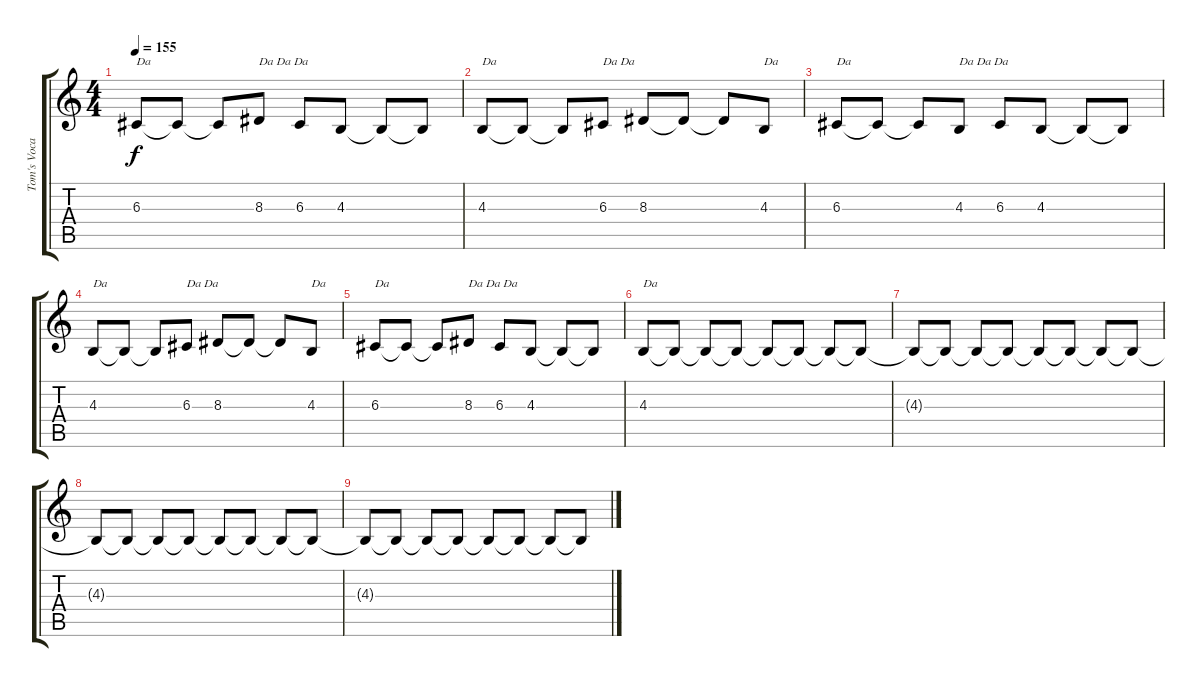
\track ("Tom's Vocals" "Tom's Voca") {instrument clarinet}
\staff {score tabs}
\tuning (E4 B3 G3 D3 A2 E2) {hide}
\ts (4 4)
\tempo 155
\clef g2
\ks c
6.3.8{txt "Da" dy f} 6.3{t}.8 6.3{t}.8 8.3.8{txt "Da Da Da"} 6.3.8 4.3.8 4.3{t}.8 4.3{t}.8 |
4.3.8{txt "Da"} 4.3{t}.8 4.3{t}.8 6.3.8{txt "Da Da"} 8.3.8 8.3{t}.8 8.3{t}.8 4.3.8{txt "Da"} |
6.3.8{txt "Da"} 6.3{t}.8 6.3{t}.8 4.3.8{txt "Da Da Da"} 6.3.8 4.3.8 4.3{t}.8 4.3{t}.8 |
4.3.8{txt "Da"} 4.3{t}.8 4.3{t}.8 6.3.8{txt "Da Da"} 8.3.8 8.3{t}.8 8.3{t}.8 4.3.8{txt "Da"} |
6.3.8{txt "Da"} 6.3{t}.8 6.3{t}.8 8.3.8{txt "Da Da Da"} 6.3.8 4.3.8 4.3{t}.8 4.3{t}.8 |
4.3.8{txt "Da"} 4.3{t}.8 4.3{t}.8 4.3{t}.8 4.3{t}.8 4.3{t}.8 4.3{t}.8 4.3{t}.8 |
4.3{t}.8 4.3{t}.8 4.3{t}.8 4.3{t}.8 4.3{t}.8 4.3{t}.8 4.3{t}.8 4.3{t}.8 |
4.3{t}.8 4.3{t}.8 4.3{t}.8 4.3{t}.8 4.3{t}.8 4.3{t}.8 4.3{t}.8 4.3{t}.8 |
4.3{t}.8 4.3{t}.8 4.3{t}.8 4.3{t}.8 4.3{t}.8 4.3{t}.8 4.3{t}.8 4.3{t}.8
